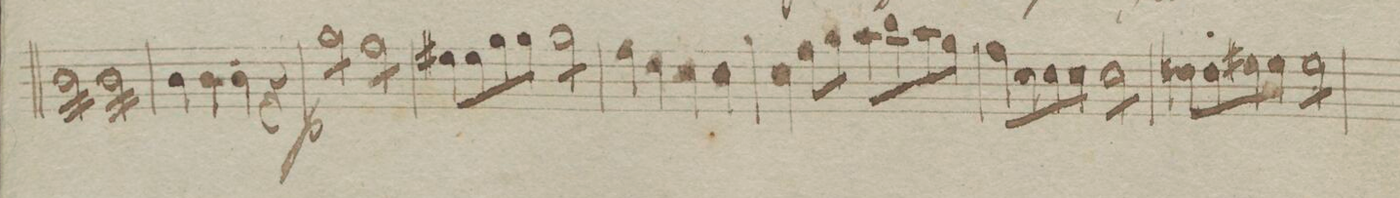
**kern	**dynam
*I"Viola	*
*clefC3	*
*k[b-e-]	*
*met(c)	*
*M4/4	*
16c\LL	.
16c\	.
16c\	.
16c\	.
16c\	.
16c\	.
16c\	.
16c\JJ	.
16c\LL	.
16c\	.
16c\	.
16c\	.
16c\	.
16c\	.
16c\	.
16c\JJ	.
=62	=62
*Xtremolo	*
4c\	.
4c\	.
4c\	.
4r	.
=63	=63
*tremolo	*
8a\L	p
8a\	.
8a\	.
8a\J	.
8g\L	.
8g\	.
8g\	.
8g\J	.
*Xtremolo	*
=64	=64
8f#X\L	.
8f#\	.
8a\	.
8a\J	.
*tremolo	*
8a\L	.
8a\	.
8a\	.
8a\J	.
=65	=65
*Xtremolo	*
4g\	.
4e-\	.
4d\	.
4d\	.
=66	=66
4d\	.
8g\L	.
8a\J	.
8b-\L	.
8cc\	.
8b-\	.
8a\J	.
=67	=67
8g\L	.
8d\	.
8d\	.
8d\J	.
*tremolo	*
8d\L	.
8d\	.
8d\	.
8d\J	.
*Xtremolo	*
=68	=68
8en\L	.
8e\	.
8f#X\	.
8f#\J	.
*tremolo	*
8f#\L	.
8f#\	.
8f#\	.
8f#\J	.
*Xtremolo	*
=69	=69
*-	*-
